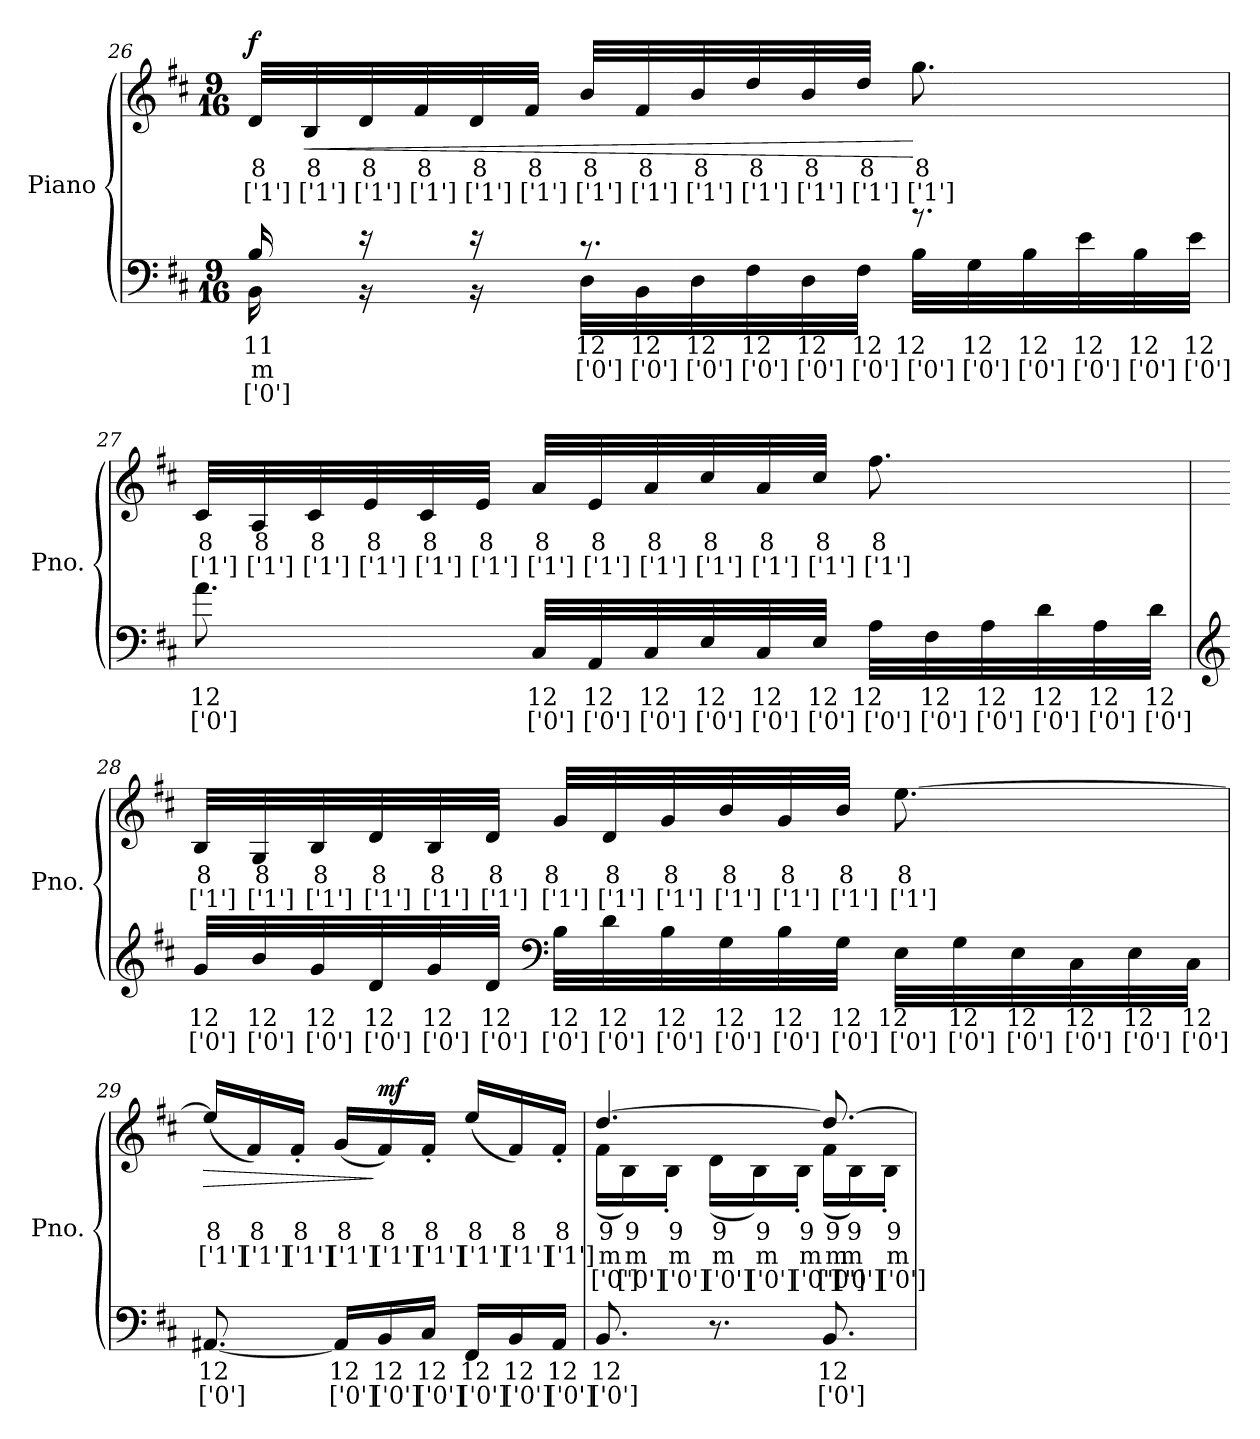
**kern	**text	**text	**text	**kern	**text	**text	**text	**dynam
*part1	*part1	*part1	*part1	*part1	*part1	*part1	*part1	*part1
*staff2	*staff2	*staff2	*staff2	*staff1	*staff1	*staff1	*staff1	*staff1/2
*I"Piano	*	*	*	*	*	*	*	*
*I'Pno.	*	*	*	*	*	*	*	*
*clefF4	*	*	*	*clefG2	*	*	*	*
*k[f#c#]	*	*	*	*k[f#c#]	*	*	*	*
*M9/16	*	*	*	*M9/16	*	*	*	*
=26	=26	=26	=26	=26	=26	=26	=26	=26
*^	*	*	*	*	*	*	*	*
!	!	!	!	!	!	!	!	!	!LO:DY:b
16B:i/	16BBj\	11	m	['0']	32dZ/LLL	8	['1']	.	f
!	!	!	!	!	!	!	!	!	!LO:HP:b
.	.	.	.	.	32BZ/	8	['1']	.	<
16r	16r	.	.	.	32dZ/	8	['1']	.	.
.	.	.	.	.	32f#Z/	8	['1']	.	.
16r	16r	.	.	.	32dZ/	8	['1']	.	.
.	.	.	.	.	32f#Z/JJJ	8	['1']	.	.
8.r	32Dj\LLL	12	['0']	.	32bZ/LLL	8	['1']	.	.
.	32BBj\	12	['0']	.	32f#Z/	8	['1']	.	.
.	32Dj\	12	['0']	.	32bZ/	8	['1']	.	.
.	32F#j\	12	['0']	.	32ddZ/	8	['1']	.	.
.	32Dj\	12	['0']	.	32bZ/	8	['1']	.	.
.	32F#j\JJJ	12	['0']	.	32ddZ/JJJ	8	['1']	.	.
8.r	32Bj\LLL	12	['0']	.	8.ggZ\	8	['1']	.	[
.	32Gj\	12	['0']	.	.	.	.	.	.
.	32Bj\	12	['0']	.	.	.	.	.	.
.	32ej\	12	['0']	.	.	.	.	.	.
.	32Bj\	12	['0']	.	.	.	.	.	.
.	32ej\JJJ	12	['0']	.	.	.	.	.	.
*v	*v	*	*	*	*	*	*	*	*
!!LO:LB:g=z
=27	=27	=27	=27	=27	=27	=27	=27	=27
8.aj\	12	['0']	.	32c#Z/LLL	8	['1']	.	.
.	.	.	.	32AZ/	8	['1']	.	.
.	.	.	.	32c#Z/	8	['1']	.	.
.	.	.	.	32eZ/	8	['1']	.	.
.	.	.	.	32c#Z/	8	['1']	.	.
.	.	.	.	32eZ/JJJ	8	['1']	.	.
32C#j/LLL	12	['0']	.	32aZ/LLL	8	['1']	.	.
32AAj/	12	['0']	.	32eZ/	8	['1']	.	.
32C#j/	12	['0']	.	32aZ/	8	['1']	.	.
32Ej/	12	['0']	.	32cc#Z/	8	['1']	.	.
32C#j/	12	['0']	.	32aZ/	8	['1']	.	.
32Ej/JJJ	12	['0']	.	32cc#Z/JJJ	8	['1']	.	.
32Aj\LLL	12	['0']	.	8.ff#Z\	8	['1']	.	.
32F#j\	12	['0']	.	.	.	.	.	.
32Aj\	12	['0']	.	.	.	.	.	.
32dj\	12	['0']	.	.	.	.	.	.
32Aj\	12	['0']	.	.	.	.	.	.
32dj\JJJ	12	['0']	.	.	.	.	.	.
=28	=28	=28	=28	=28	=28	=28	=28	=28
*clefG2	*	*	*	*	*	*	*	*
32gj/LLL	12	['0']	.	32BZ/LLL	8	['1']	.	.
32bj/	12	['0']	.	32GZ/	8	['1']	.	.
32gj/	12	['0']	.	32BZ/	8	['1']	.	.
32dj/	12	['0']	.	32dZ/	8	['1']	.	.
32gj/	12	['0']	.	32BZ/	8	['1']	.	.
32dj/JJJ	12	['0']	.	32dZ/JJJ	8	['1']	.	.
*clefF4	*	*	*	*	*	*	*	*
32Bj\LLL	12	['0']	.	32gZ/LLL	8	['1']	.	.
32dj\	12	['0']	.	32dZ/	8	['1']	.	.
32Bj\	12	['0']	.	32gZ/	8	['1']	.	.
32Gj\	12	['0']	.	32bZ/	8	['1']	.	.
32Bj\	12	['0']	.	32gZ/	8	['1']	.	.
32Gj\JJJ	12	['0']	.	32bZ/JJJ	8	['1']	.	.
32Ej\LLL	12	['0']	.	[8.eeZ\	8	['1']	.	.
32Gj\	12	['0']	.	.	.	.	.	.
32Ej\	12	['0']	.	.	.	.	.	.
32C#j\	12	['0']	.	.	.	.	.	.
32Ej\	12	['0']	.	.	.	.	.	.
32C#j\JJJ	12	['0']	.	.	.	.	.	.
=29	=29	=29	=29	=29	=29	=29	=29	=29
!	!	!	!	!	!	!	!	!LO:HP:b
[8.AA#Xj/	12	['0']	.	(<16eeZ/LL]	8	['1']	.	>
.	.	.	.	16f#Z/)	8	['1']	.	.
.	.	.	.	16f#'Z/JJ	8	['1']	.	.
16AA#j/LL]	12	['0']	.	(<16gZ/LL	8	['1']	.	.
!	!	!	!	!	!	!	!	!LO:DY:n=1:b
16BBj/	12	['0']	.	16f#Z/)	8	['1']	.	] mf
16C#j/JJ	12	['0']	.	16f#'Z/JJ	8	['1']	.	.
16FF#j/LL	12	['0']	.	(<16eeZ/LL	8	['1']	.	.
16BBj/	12	['0']	.	16f#Z/)	8	['1']	.	.
16AA#j/JJ	12	['0']	.	16f#'Z/JJ	8	['1']	.	.
!!LO:LB:g=z
=30	=30	=30	=30	=30	=30	=30	=30	=30
*	*	*	*	*^	*	*	*	*
8.BBj/	12	['0']	.	[4.ddZ/	(<16f#V\LL	9	m	['0']	.
.	.	.	.	.	16BV\)	9	m	['0']	.
.	.	.	.	.	16B'V\JJ	9	m	['0']	.
8.r	.	.	.	.	(<16dV\LL	9	m	['0']	.
.	.	.	.	.	16BV\)	9	m	['0']	.
.	.	.	.	.	16B'V\JJ	9	m	['0']	.
8.BBj/	12	['0']	.	8.ddZ/_	(<16f#V\LL	9	m	['0']	.
.	.	.	.	.	16BV\)	9	m	['0']	.
.	.	.	.	.	16B'V\JJ	9	m	['0']	.
*	*	*	*	*v	*v	*	*	*	*
=	=	=	=	=	=	=	=	=
*-	*-	*-	*-	*-	*-	*-	*-	*-
